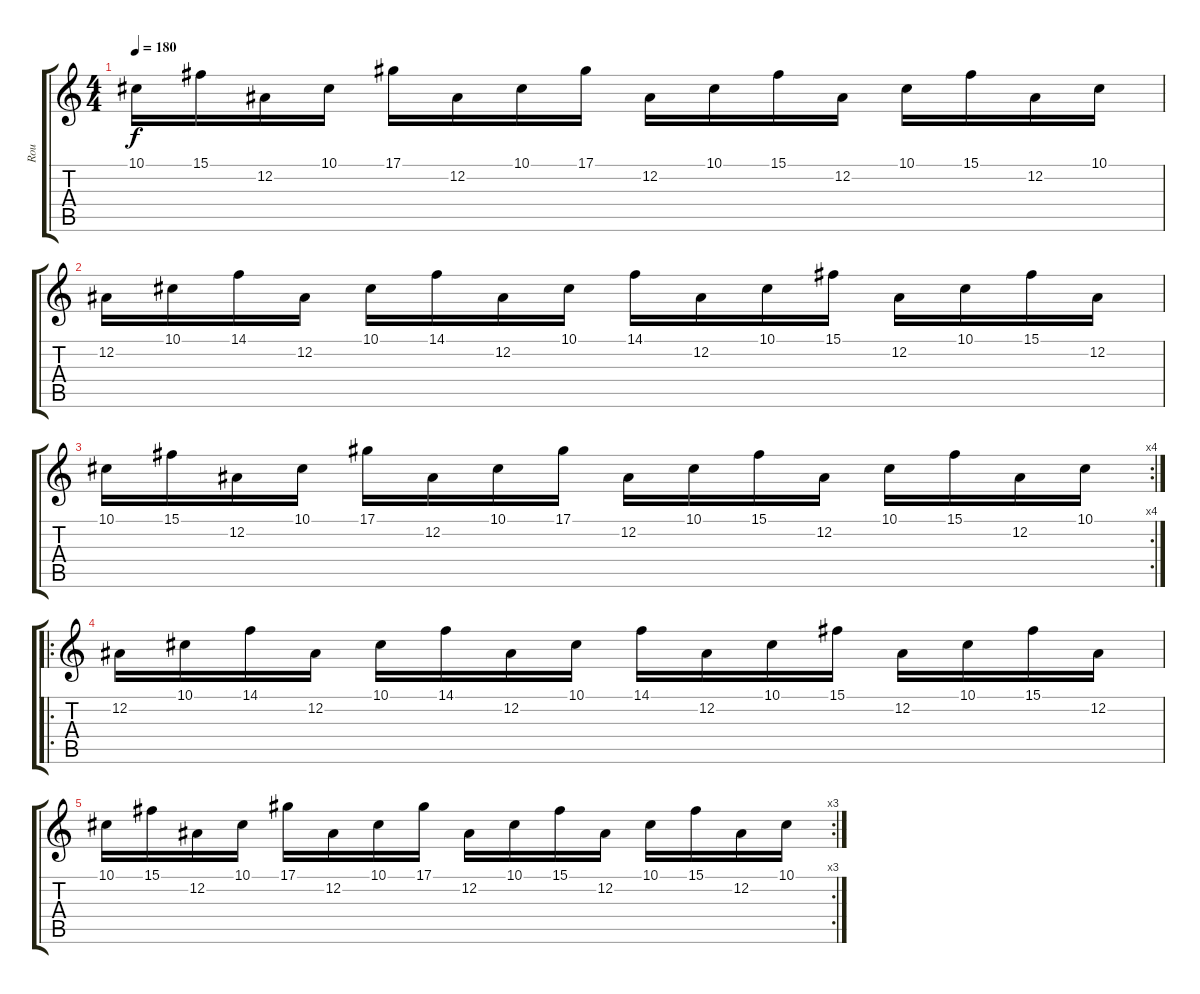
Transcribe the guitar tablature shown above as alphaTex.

\track ("Rou" "Rou") {instrument lead2sawtooth}
\staff {score tabs}
\tuning (Eb4 Bb3 Gb3 Db3 Ab2 Db2) {hide}
\ts (4 4)
\tempo 180
\clef g2
\ks c
10.1.16{dy f} 15.1.16 12.2.16 10.1.16 17.1.16 12.2.16 10.1.16 17.1.16 12.2.16 10.1.16 15.1.16 12.2.16 10.1.16 15.1.16 12.2.16 10.1.16 |
12.2.16 10.1.16 14.1.16 12.2.16 10.1.16 14.1.16 12.2.16 10.1.16 14.1.16 12.2.16 10.1.16 15.1.16 12.2.16 10.1.16 15.1.16 12.2.16 |
\rc 4
10.1.16 15.1.16 12.2.16 10.1.16 17.1.16 12.2.16 10.1.16 17.1.16 12.2.16 10.1.16 15.1.16 12.2.16 10.1.16 15.1.16 12.2.16 10.1.16 |
\ro
12.2.16 10.1.16 14.1.16 12.2.16 10.1.16 14.1.16 12.2.16 10.1.16 14.1.16 12.2.16 10.1.16 15.1.16 12.2.16 10.1.16 15.1.16 12.2.16 |
\rc 3
10.1.16 15.1.16 12.2.16 10.1.16 17.1.16 12.2.16 10.1.16 17.1.16 12.2.16 10.1.16 15.1.16 12.2.16 10.1.16 15.1.16 12.2.16 10.1.16
